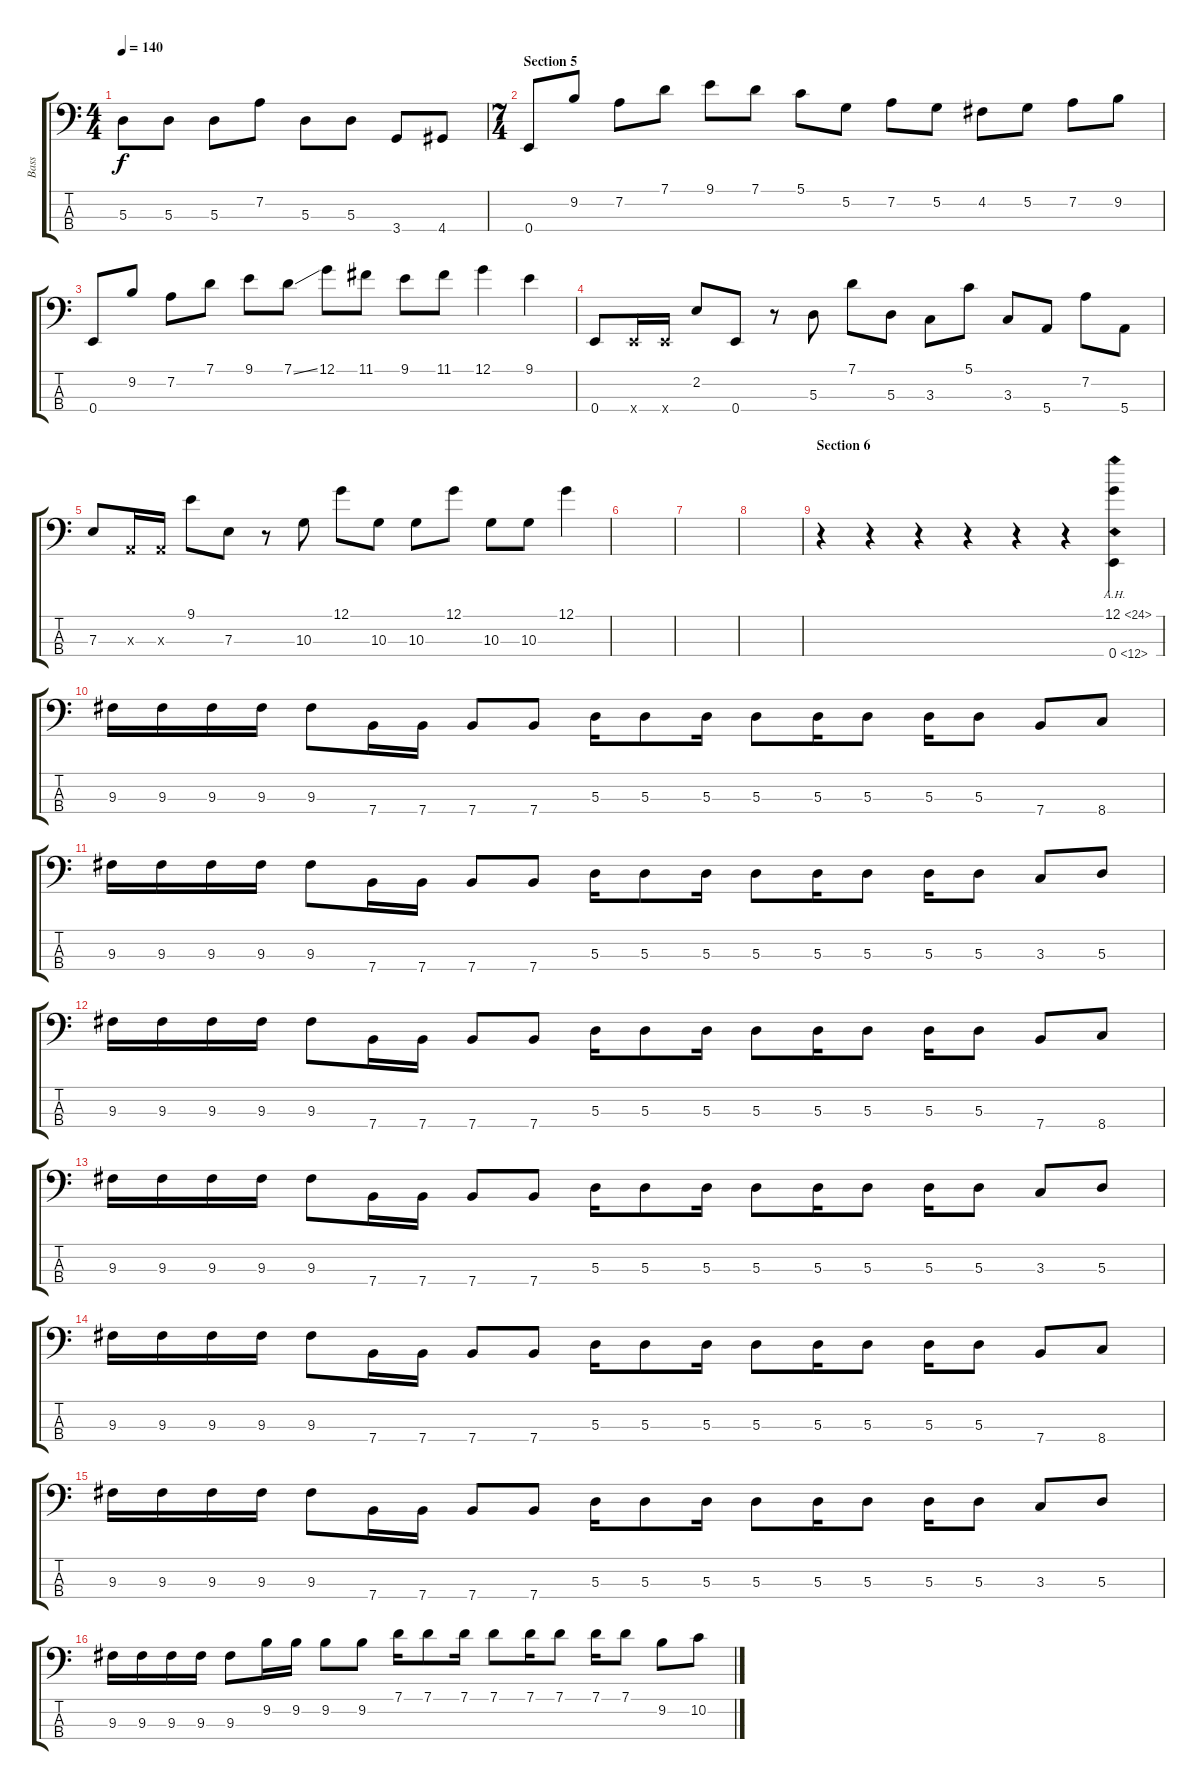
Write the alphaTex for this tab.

\track ("Bass" "Bass") {instrument slapbass2}
\staff {score tabs}
\tuning (G2 D2 A1 E1) {hide}
\ts (4 4)
\tempo 140
\clef f4
\ks c
5.3.8{dy f} 5.3.8 5.3.8 7.2.8 5.3.8 5.3.8 3.4.8 4.4.8 |
\ts (7 4)
\section ("" "Section 5")
0.4.8 9.2.8 7.2.8 7.1.8 9.1.8 7.1.8 5.1.8 5.2.8 7.2.8 5.2.8 4.2.8 5.2.8 7.2.8 9.2.8 |
0.4.8 9.2.8 7.2.8 7.1.8 9.1.8 7.1{ss}.8 12.1.8 11.1.8 9.1.8 11.1.8 12.1.4 9.1.4 |
0.4.8{instrument slapbass2} 0.4{x}.16 0.4{x}.16 2.2.8 0.4.8 r.8 5.3.8 7.1.8 5.3.8 3.3.8 5.1.8 3.3.8 5.4.8 7.2.8 5.4.8 |
7.3.8{instrument slapbass2} 0.3{x}.16 0.3{x}.16 9.1.8 7.3.8 r.8 10.3.8 12.1.8 10.3.8 10.3.8 12.1.8 10.3.8 10.3.8 12.1.4 |
|
|
|
\section ("" "Section 6")
r.4 r.4 r.4 r.4 r.4 r.4 (12.1{ah 12} 0.4{ah 12}).4{instrument electricbassfinger} |
9.3.16{instrument slapbass2} 9.3.16 9.3.16 9.3.16 9.3.8 7.4.16 7.4.16 7.4.8 7.4.8 5.3.16 5.3.8 5.3.16 5.3.8 5.3.16 5.3.8 5.3.16 5.3.8 7.4.8 8.4.8 |
9.3.16{instrument slapbass2} 9.3.16 9.3.16 9.3.16 9.3.8 7.4.16 7.4.16 7.4.8 7.4.8 5.3.16 5.3.8 5.3.16 5.3.8 5.3.16 5.3.8 5.3.16 5.3.8 3.3.8 5.3.8 |
9.3.16{instrument slapbass2} 9.3.16 9.3.16 9.3.16 9.3.8 7.4.16 7.4.16 7.4.8 7.4.8 5.3.16 5.3.8 5.3.16 5.3.8 5.3.16 5.3.8 5.3.16 5.3.8 7.4.8 8.4.8 |
9.3.16{instrument slapbass2} 9.3.16 9.3.16 9.3.16 9.3.8 7.4.16 7.4.16 7.4.8 7.4.8 5.3.16 5.3.8 5.3.16 5.3.8 5.3.16 5.3.8 5.3.16 5.3.8 3.3.8 5.3.8 |
9.3.16{instrument slapbass2} 9.3.16 9.3.16 9.3.16 9.3.8 7.4.16 7.4.16 7.4.8 7.4.8 5.3.16 5.3.8 5.3.16 5.3.8 5.3.16 5.3.8 5.3.16 5.3.8 7.4.8 8.4.8 |
9.3.16{instrument slapbass2} 9.3.16 9.3.16 9.3.16 9.3.8 7.4.16 7.4.16 7.4.8 7.4.8 5.3.16 5.3.8 5.3.16 5.3.8 5.3.16 5.3.8 5.3.16 5.3.8 3.3.8 5.3.8 |
9.3.16{instrument slapbass2} 9.3.16 9.3.16 9.3.16 9.3.8 9.2.16 9.2.16 9.2.8 9.2.8 7.1.16 7.1.8 7.1.16 7.1.8 7.1.16 7.1.8 7.1.16 7.1.8 9.2.8 10.2.8
